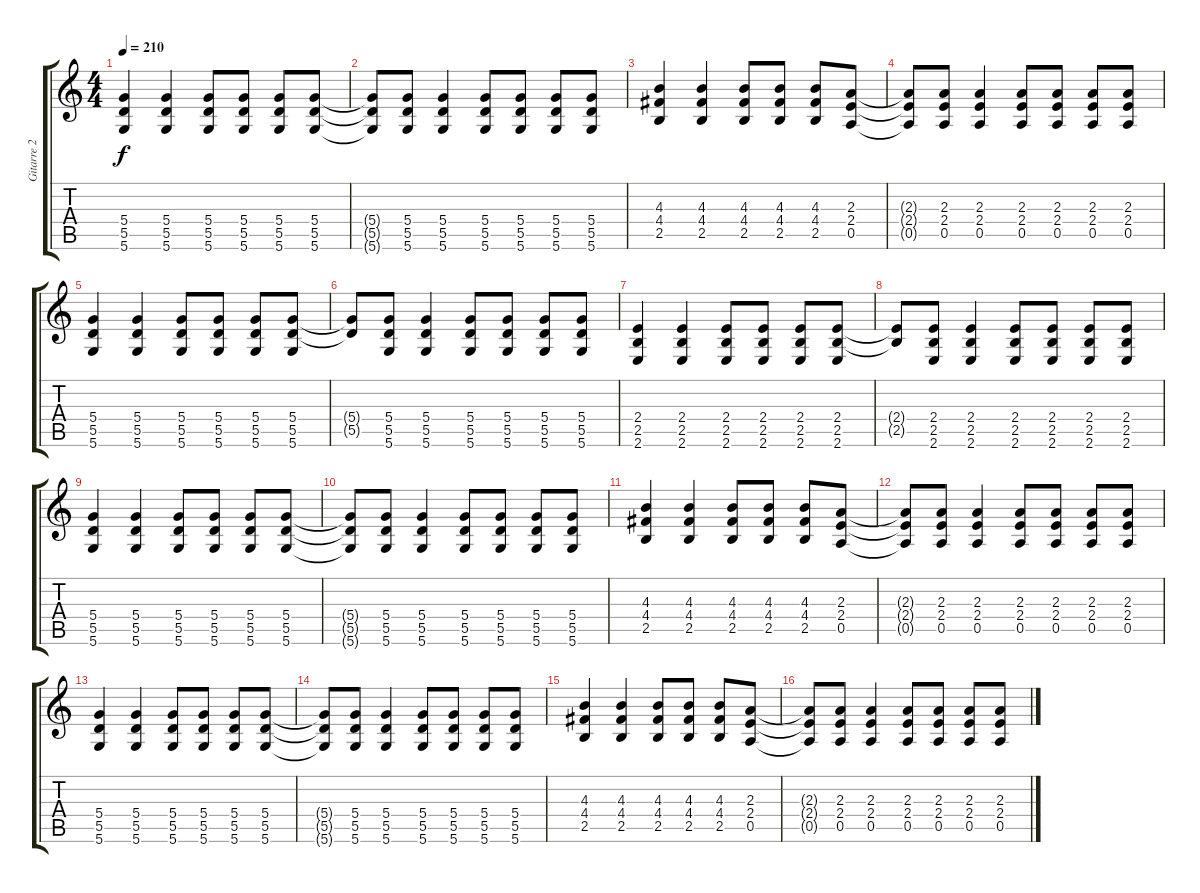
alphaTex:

\track ("Gitarre 2" "Gitarre 2") {instrument overdrivenguitar}
\staff {score tabs}
\tuning (E4 B3 G3 D3 A2 D2) {hide}
\ts (4 4)
\tempo 210
\clef g2
\ks c
(5.4 5.5 5.6).4{dy f} (5.4 5.5 5.6).4 (5.4 5.5 5.6).8 (5.4 5.5 5.6).8 (5.4 5.5 5.6).8 (5.4 5.5 5.6).8 |
(5.4{t} 5.5{t} 5.6{t}).8 (5.4 5.5 5.6).8 (5.4 5.5 5.6).4 (5.4 5.5 5.6).8 (5.4 5.5 5.6).8 (5.4 5.5 5.6).8 (5.4 5.5 5.6).8 |
(4.3 4.4 2.5).4 (4.3 4.4 2.5).4 (4.3 4.4 2.5).8 (4.3 4.4 2.5).8 (4.3 4.4 2.5).8 (2.3 2.4 0.5).8 |
(2.3{t} 2.4{t} 0.5{t}).8 (2.3 2.4 0.5).8 (2.3 2.4 0.5).4 (2.3 2.4 0.5).8 (2.3 2.4 0.5).8 (2.3 2.4 0.5).8 (2.3 2.4 0.5).8 |
(5.4 5.5 5.6).4 (5.4 5.5 5.6).4 (5.4 5.5 5.6).8 (5.4 5.5 5.6).8 (5.4 5.5 5.6).8 (5.4 5.5 5.6).8 |
(5.4{t} 5.5{t}).8 (5.4 5.5 5.6).8 (5.4 5.5 5.6).4 (5.4 5.5 5.6).8 (5.4 5.5 5.6).8 (5.4 5.5 5.6).8 (5.4 5.5 5.6).8 |
(2.4 2.5 2.6).4 (2.4 2.5 2.6).4 (2.4 2.5 2.6).8 (2.4 2.5 2.6).8 (2.4 2.5 2.6).8 (2.4 2.5 2.6).8 |
(2.4{t} 2.5{t}).8 (2.4 2.5 2.6).8 (2.4 2.5 2.6).4 (2.4 2.5 2.6).8 (2.4 2.5 2.6).8 (2.4 2.5 2.6).8 (2.4 2.5 2.6).8 |
(5.4 5.5 5.6).4 (5.4 5.5 5.6).4 (5.4 5.5 5.6).8 (5.4 5.5 5.6).8 (5.4 5.5 5.6).8 (5.4 5.5 5.6).8 |
(5.4{t} 5.5{t} 5.6{t}).8 (5.4 5.5 5.6).8 (5.4 5.5 5.6).4 (5.4 5.5 5.6).8 (5.4 5.5 5.6).8 (5.4 5.5 5.6).8 (5.4 5.5 5.6).8 |
(4.3 4.4 2.5).4 (4.3 4.4 2.5).4 (4.3 4.4 2.5).8 (4.3 4.4 2.5).8 (4.3 4.4 2.5).8 (2.3 2.4 0.5).8 |
(2.3{t} 2.4{t} 0.5{t}).8 (2.3 2.4 0.5).8 (2.3 2.4 0.5).4 (2.3 2.4 0.5).8 (2.3 2.4 0.5).8 (2.3 2.4 0.5).8 (2.3 2.4 0.5).8 |
(5.4 5.5 5.6).4 (5.4 5.5 5.6).4 (5.4 5.5 5.6).8 (5.4 5.5 5.6).8 (5.4 5.5 5.6).8 (5.4 5.5 5.6).8 |
(5.4{t} 5.5{t} 5.6{t}).8 (5.4 5.5 5.6).8 (5.4 5.5 5.6).4 (5.4 5.5 5.6).8 (5.4 5.5 5.6).8 (5.4 5.5 5.6).8 (5.4 5.5 5.6).8 |
(4.3 4.4 2.5).4 (4.3 4.4 2.5).4 (4.3 4.4 2.5).8 (4.3 4.4 2.5).8 (4.3 4.4 2.5).8 (2.3 2.4 0.5).8 |
(2.3{t} 2.4{t} 0.5{t}).8 (2.3 2.4 0.5).8 (2.3 2.4 0.5).4 (2.3 2.4 0.5).8 (2.3 2.4 0.5).8 (2.3 2.4 0.5).8 (2.3 2.4 0.5).8
